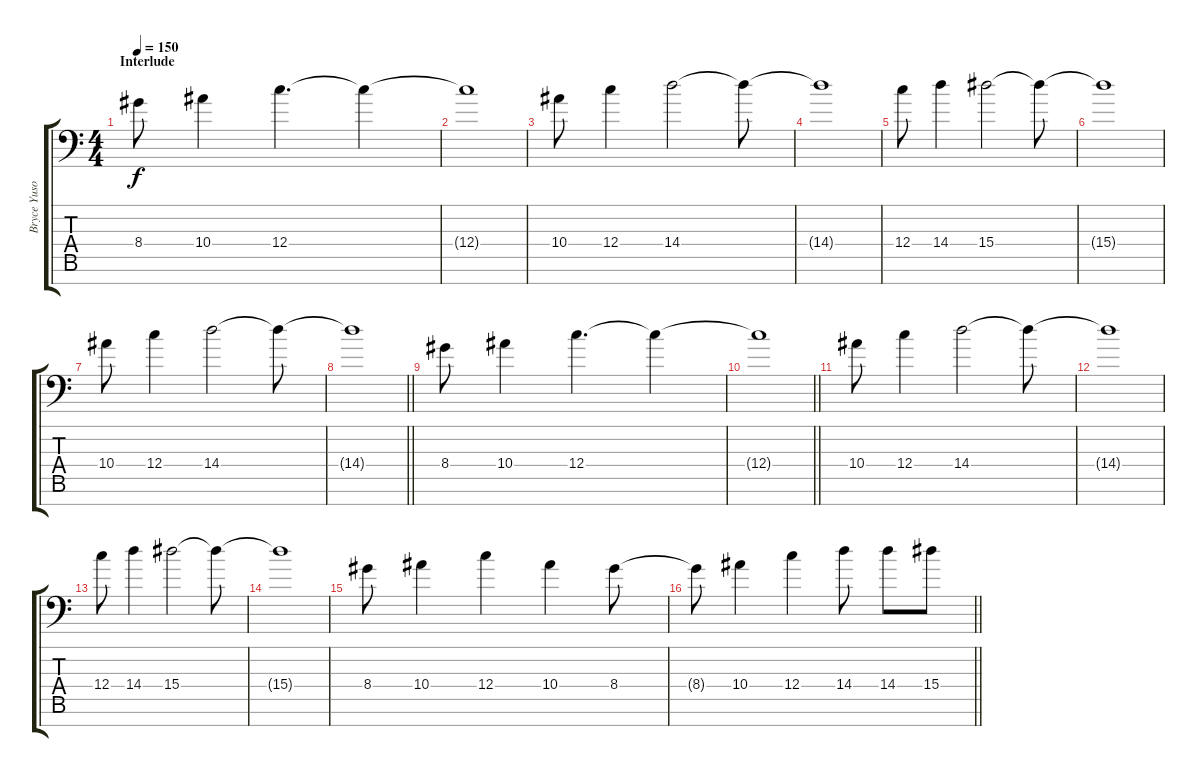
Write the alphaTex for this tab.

\track ("Bryce Yuson (Lead)" "Bryce Yuso") {instrument distortionguitar}
\staff {score tabs}
\tuning (D4 A3 F3 C3 G2 D2 G1) {hide}
\ts (4 4)
\section ("" "Interlude")
\tempo 150
\clef f4
\ks c
8.4.8{dy f} 10.4.4 12.4.4{d} 12.4{t}.4 |
12.4{t}.1 |
10.4.8 12.4.4 14.4.2 14.4{t}.8 |
14.4{t}.1 |
12.4.8 14.4.4 15.4.2 15.4{t}.8 |
15.4{t}.1 |
10.4.8 12.4.4 14.4.2 14.4{t}.8 |
\barLineRight lightlight
14.4{t}.1 |
8.4.8 10.4.4 12.4.4{d} 12.4{t}.4 |
\barLineRight lightlight
12.4{t}.1 |
10.4.8 12.4.4 14.4.2 14.4{t}.8 |
14.4{t}.1 |
12.4.8 14.4.4 15.4.2 15.4{t}.8 |
15.4{t}.1 |
8.4.8 10.4.4 12.4.4 10.4.4 8.4.8 |
\barLineRight lightlight
8.4{t}.8 10.4.4 12.4.4 14.4.8 14.4.8 15.4.8
